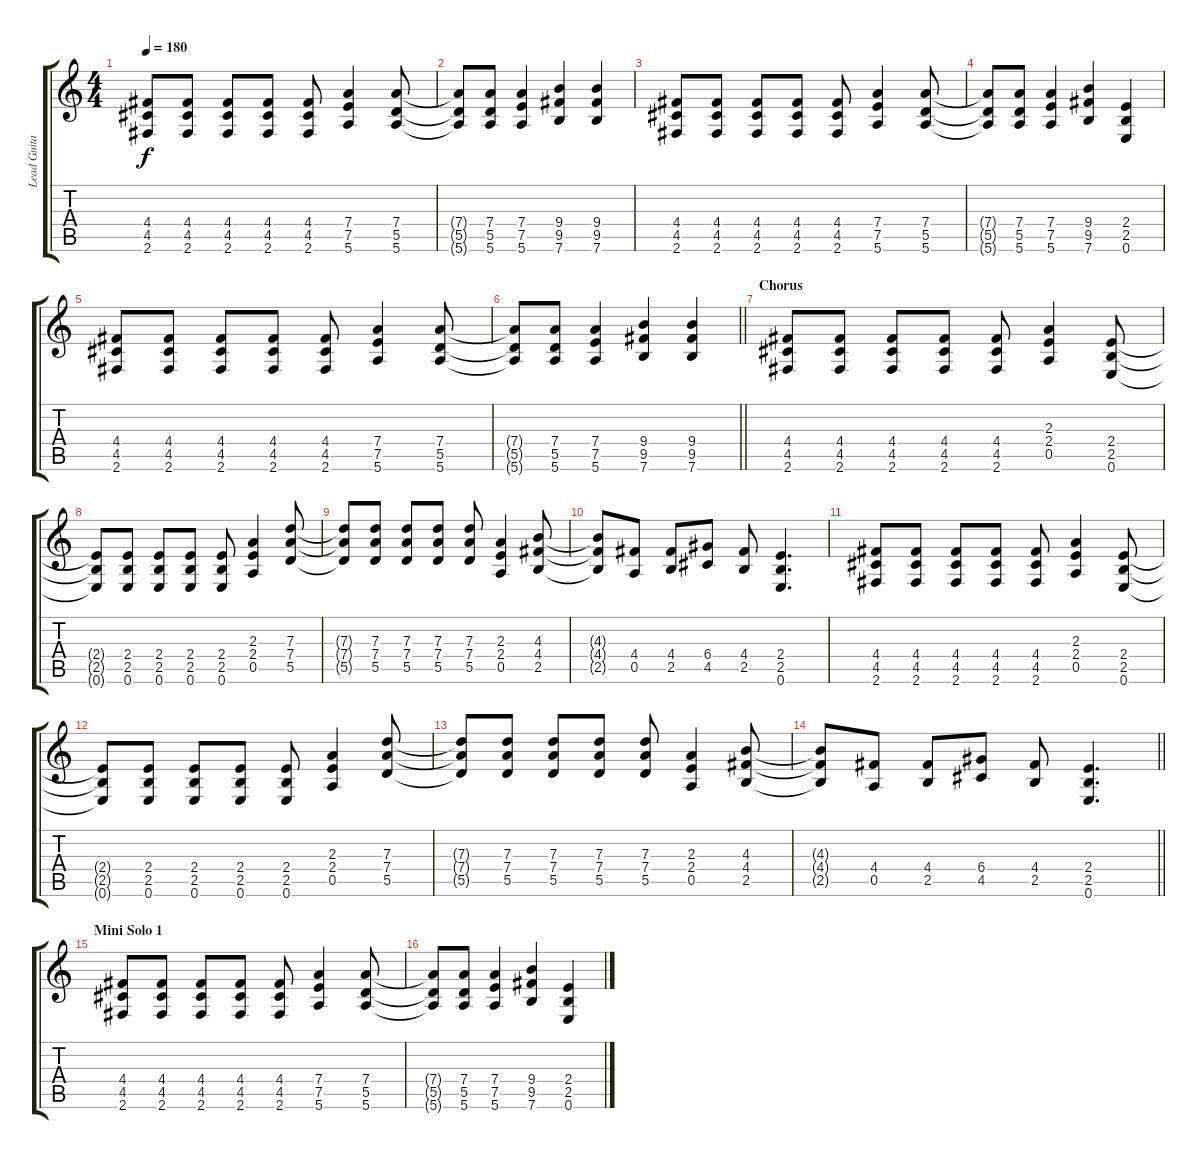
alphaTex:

\track ("Lead Guitar" "Lead Guita") {instrument distortionguitar}
\staff {score tabs}
\tuning (E4 B3 G3 D3 A2 E2) {hide}
\ts (4 4)
\tempo 180
\clef g2
\ks c
(4.4 4.5 2.6).8{dy f} (4.4 4.5 2.6).8 (4.4 4.5 2.6).8 (4.4 4.5 2.6).8 (4.4 4.5 2.6).8 (7.4 7.5 5.6).4 (7.4 5.5 5.6).8 |
(7.4{t} 5.5{t} 5.6{t}).8 (7.4 5.5 5.6).8 (7.4 7.5 5.6).4 (9.4 9.5 7.6).4 (9.4 9.5 7.6).4 |
(4.4 4.5 2.6).8 (4.4 4.5 2.6).8 (4.4 4.5 2.6).8 (4.4 4.5 2.6).8 (4.4 4.5 2.6).8 (7.4 7.5 5.6).4 (7.4 5.5 5.6).8 |
(7.4{t} 5.5{t} 5.6{t}).8 (7.4 5.5 5.6).8 (7.4 7.5 5.6).4 (9.4 9.5 7.6).4 (2.4 2.5 0.6).4 |
(4.4 4.5 2.6).8 (4.4 4.5 2.6).8 (4.4 4.5 2.6).8 (4.4 4.5 2.6).8 (4.4 4.5 2.6).8 (7.4 7.5 5.6).4 (7.4 5.5 5.6).8 |
\barLineRight lightlight
(7.4{t} 5.5{t} 5.6{t}).8 (7.4 5.5 5.6).8 (7.4 7.5 5.6).4 (9.4 9.5 7.6).4 (9.4 9.5 7.6).4 |
\section ("" "Chorus")
(4.4 4.5 2.6).8 (4.4 4.5 2.6).8 (4.4 4.5 2.6).8 (4.4 4.5 2.6).8 (4.4 4.5 2.6).8 (2.3 2.4 0.5).4 (2.4 2.5 0.6).8 |
(2.4{t} 2.5{t} 0.6{t}).8 (2.4 2.5 0.6).8 (2.4 2.5 0.6).8 (2.4 2.5 0.6).8 (2.4 2.5 0.6).8 (2.3 2.4 0.5).4 (7.3 7.4 5.5).8 |
(7.3{t} 7.4{t} 5.5{t}).8 (7.3 7.4 5.5).8 (7.3 7.4 5.5).8 (7.3 7.4 5.5).8 (7.3 7.4 5.5).8 (2.3 2.4 0.5).4 (4.3 4.4 2.5).8 |
(4.3{t} 4.4{t} 2.5{t}).8 (4.4 0.5).8 (4.4 2.5).8 (6.4 4.5).8 (4.4 2.5).8 (2.4 2.5 0.6).4{d} |
(4.4 4.5 2.6).8 (4.4 4.5 2.6).8 (4.4 4.5 2.6).8 (4.4 4.5 2.6).8 (4.4 4.5 2.6).8 (2.3 2.4 0.5).4 (2.4 2.5 0.6).8 |
(2.4{t} 2.5{t} 0.6{t}).8 (2.4 2.5 0.6).8 (2.4 2.5 0.6).8 (2.4 2.5 0.6).8 (2.4 2.5 0.6).8 (2.3 2.4 0.5).4 (7.3 7.4 5.5).8 |
(7.3{t} 7.4{t} 5.5{t}).8 (7.3 7.4 5.5).8 (7.3 7.4 5.5).8 (7.3 7.4 5.5).8 (7.3 7.4 5.5).8 (2.3 2.4 0.5).4 (4.3 4.4 2.5).8 |
\barLineRight lightlight
(4.3{t} 4.4{t} 2.5{t}).8 (4.4 0.5).8 (4.4 2.5).8 (6.4 4.5).8 (4.4 2.5).8 (2.4 2.5 0.6).4{d} |
\section ("" "Mini Solo 1")
(4.4 4.5 2.6).8 (4.4 4.5 2.6).8 (4.4 4.5 2.6).8 (4.4 4.5 2.6).8 (4.4 4.5 2.6).8 (7.4 7.5 5.6).4 (7.4 5.5 5.6).8 |
(7.4{t} 5.5{t} 5.6{t}).8 (7.4 5.5 5.6).8 (7.4 7.5 5.6).4 (9.4 9.5 7.6).4 (2.4 2.5 0.6).4
